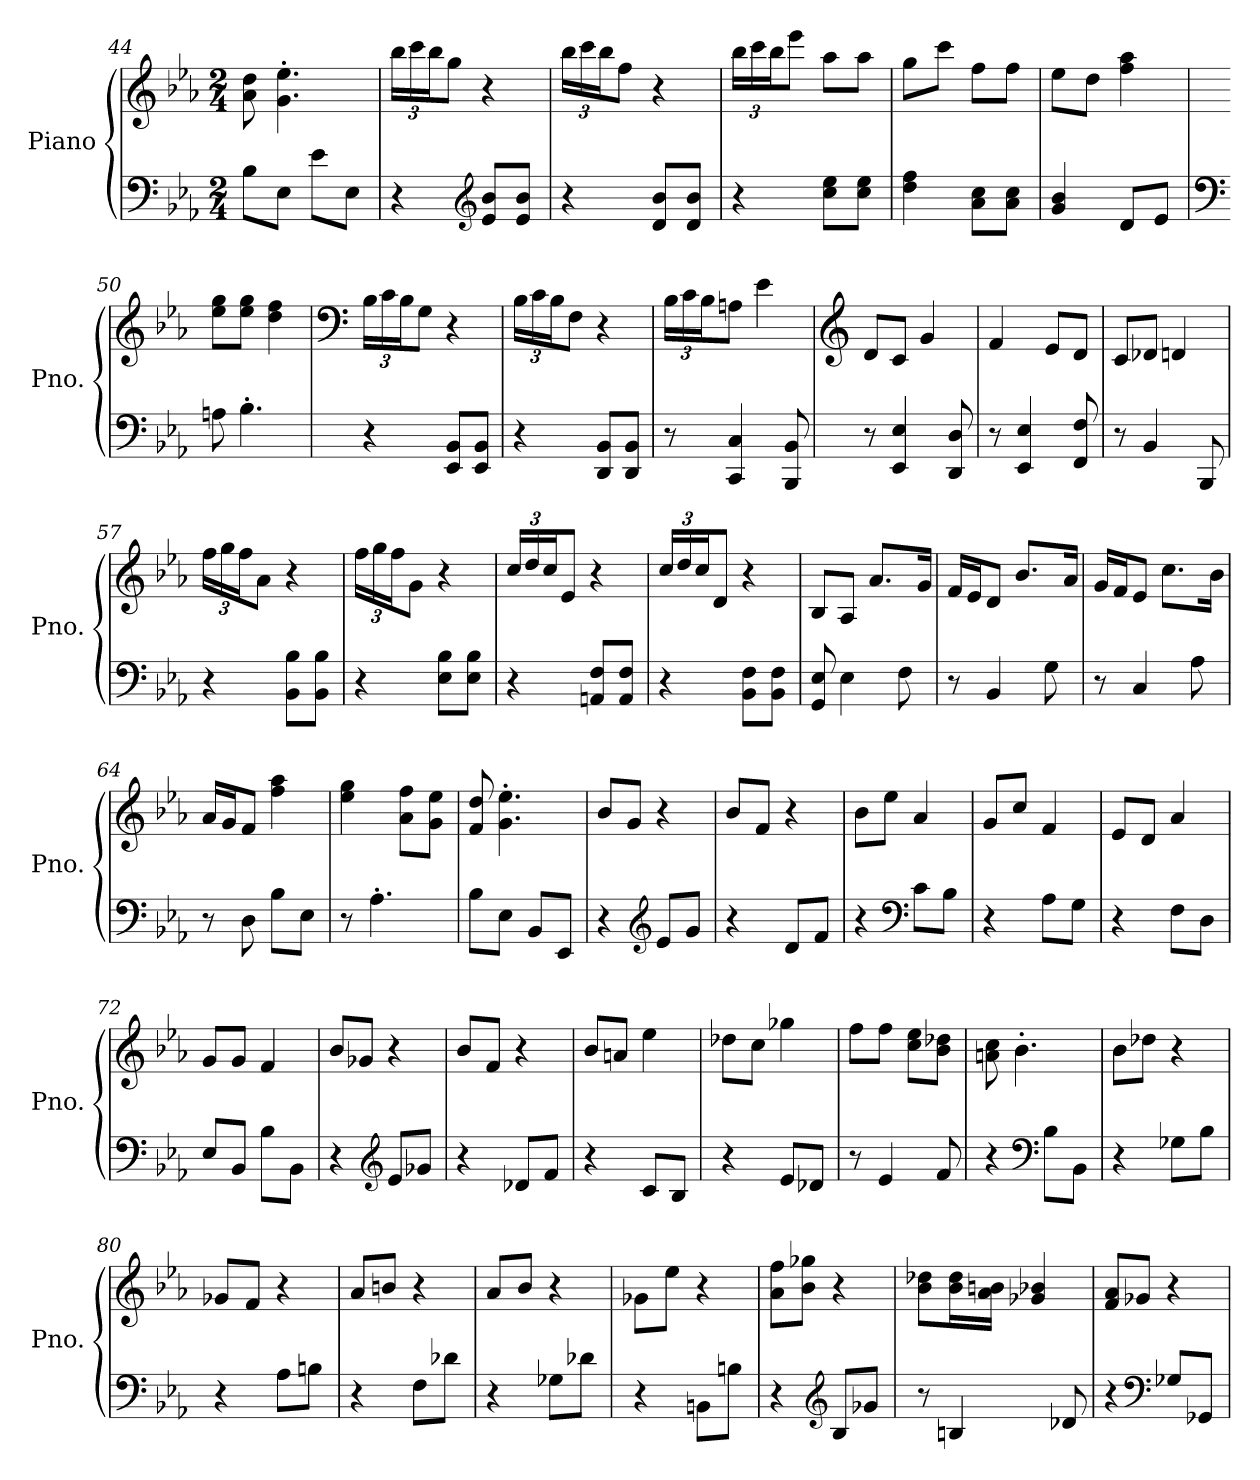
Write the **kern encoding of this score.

**kern	**kern
*part2	*part1
*staff2	*staff1
*I"Piano	*I"Piano
*I'Pno.	*I'Pno.
*clefF4	*clefG2
*k[b-e-a-]	*k[b-e-a-]
*M2/4	*M2/4
=44	=44
8B-\L	8a-\ 8dd\
8E-\J	4.g\' 4.ee-\'
8e-\L	.
8E-\J	.
=45	=45
*	*Xbrackettup
4r	24bb-\LL
.	24ccc\
.	24bb-\J
.	8gg\J
*clefG2	*
8e-/ 8b-/L	4r
8e-/ 8b-/J	.
=46	=46
4r	24bb-\LL
.	24ccc\
.	24bb-\J
.	8ff\J
8d/ 8b-/L	4r
8d/ 8b-/J	.
=47	=47
4r	24bb-\LL
.	24ccc\
.	24bb-\J
.	8eee-\J
8cc\ 8ee-\L	8aa-\L
8cc\ 8ee-\J	8aa-\J
!!LO:LB:g=z
=48	=48
4dd\ 4ff\	8gg\L
.	8ccc\J
8a-\ 8cc\L	8ff\L
8a-\ 8cc\J	8ff\J
=49	=49
4g/ 4b-/	8ee-\L
.	8dd\J
8d/L	4ff\ 4aa-\
8e-/J	.
=50	=50
*clefF4	*
8An\	8ee-\ 8gg\L
4.B-'\	8ee-\ 8gg\J
.	4dd\ 4ff\
=51	=51
*	*clefF4
4r	24B-\LL
.	24c\
.	24B-\J
.	8G\J
8EE-/ 8BB-/L	4r
8EE-/ 8BB-/J	.
=52	=52
4r	24B-\LL
.	24c\
.	24B-\J
.	8F\J
8DD/ 8BB-/L	4r
8DD/ 8BB-/J	.
=53	=53
8r	24B-\LL
.	24c\
.	24B-\J
4CC/ 4C/	8An\J
.	4e-\
8BBB-/ 8BB-/	.
!!LO:LB:g=z
=54	=54
*	*clefG2
8r	8d/L
4EE-/ 4E-/	8c/J
.	4g/
8DD/ 8D/	.
=55	=55
8r	4f/
4EE-/ 4E-/	.
.	8e-/L
8FF/ 8F/	8d/J
=56	=56
8r	8c/L
4BB-/	8d-X/J
.	4dn/
8BBB-/	.
=57	=57
4r	24ff\LL
.	24gg\
.	24ff\J
.	8a-\J
8BB-\ 8B-\L	4r
8BB-\ 8B-\J	.
=58	=58
4r	24ff\LL
.	24gg\
.	24ff\J
.	8g\J
8E-\ 8B-\L	4r
8E-\ 8B-\J	.
=59	=59
4r	24cc/LL
.	24dd/
.	24cc/J
.	8e-/J
8AAn/ 8F/L	4r
8AA/ 8F/J	.
=60	=60
4r	24cc/LL
.	24dd/
.	24cc/J
.	8d/J
8BB-\ 8F\L	4r
8BB-\ 8F\J	.
!!LO:LB:g=z
=61	=61
8GG/ 8E-/	8B-/L
4E-\	8A-/J
.	8.a-/L
8F\	.
.	16g/Jk
=62	=62
8r	16f/LL
.	16e-/J
4BB-/	8d/J
.	8.b-/L
8G\	.
.	16a-/Jk
=63	=63
8r	16g/LL
.	16f/J
4C/	8e-/J
.	8.cc\L
8A-\	.
.	16b-\Jk
=64	=64
8r	16a-/LL
.	16g/J
8D\	8f/J
8B-\L	4ff\ 4aa-\
8E-\J	.
=65	=65
8r	4ee-\ 4gg\
4.A-'\	.
.	8a-\ 8ff\L
.	8g\ 8ee-\J
=66	=66
8B-\L	8f/ 8dd/
8E-\J	4.g\' 4.ee-\'
8BB-/L	.
8EE-/J	.
=67	=67
4r	8b-/L
.	8g/J
*clefG2	*
8e-/L	4r
8g/J	.
!!LO:LB:g=z
=68	=68
4r	8b-/L
.	8f/J
8d/L	4r
8f/J	.
=69	=69
4r	8b-\L
.	8ee-\J
*clefF4	*
8c\L	4a-/
8B-\J	.
=70	=70
4r	8g/L
.	8cc/J
8A-\L	4f/
8G\J	.
=71	=71
4r	8e-/L
.	8d/J
8F\L	4a-/
8D\J	.
=72	=72
8E-/L	8g/L
8BB-/J	8g/J
8B-\L	4f/
8BB-\J	.
=73	=73
4r	8b-/L
.	8g-X/J
*clefG2	*
8e-/L	4r
8g-X/J	.
=74	=74
4r	8b-/L
.	8f/J
8d-X/L	4r
8f/J	.
!!LO:PB:g=z
=75	=75
4r	8b-/L
.	8an/J
8c/L	4ee-\
8B-/J	.
=76	=76
4r	8dd-X\L
.	8cc\J
8e-/L	4gg-X\
8d-X/J	.
=77	=77
8r	8ff\L
4e-/	8ff\J
.	8cc\ 8ee-\L
8f/	8b-\ 8dd-X\J
=78	=78
4r	8an\ 8cc\
.	4.b-'\
*clefF4	*
8B-\L	.
8BB-\J	.
=79	=79
4r	8b-\L
.	8dd-X\J
8G-X\L	4r
8B-\J	.
=80	=80
4r	8g-X/L
.	8f/J
8A-\L	4r
8Bn\J	.
=81	=81
4r	8a-/L
.	8bn/J
8F\L	4r
8d-X\J	.
!!LO:LB:g=z
=82	=82
4r	8a-/L
.	8b-/J
8G-X\L	4r
8d-X\J	.
=83	=83
4r	8g-X\L
.	8ee-\J
8BBn\L	4r
8Bn\J	.
=84	=84
4r	8a-\ 8ff\L
.	8b-\ 8gg-X\J
*clefG2	*
8B-/L	4r
8g-X/J	.
=85	=85
8r	8b-\ 8dd-X\L
4Bn/	16b-\ 16dd-\L
.	16a-\ 16bn\JJ
.	4g-X/ 4b-X/
8d-X/	.
=86	=86
4r	8f/ 8a-/L
.	8g-X/J
*clefF4	*
8G-X/L	4r
8GG-X/J	.
=	=
*-	*-
